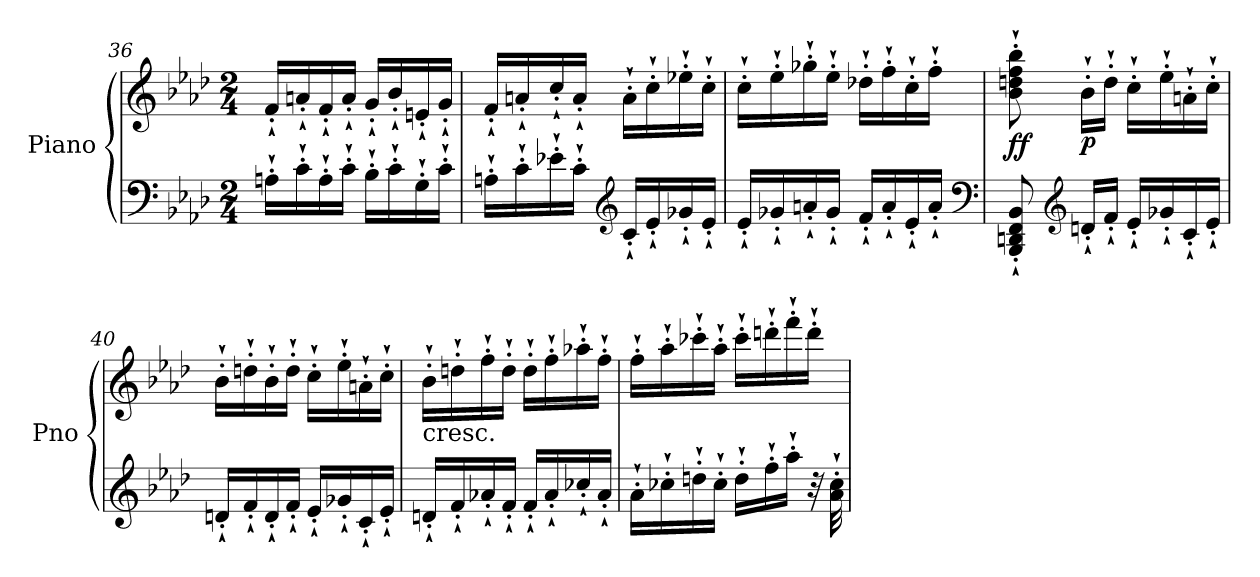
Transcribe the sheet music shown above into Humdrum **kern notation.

**kern	**kern	**dynam
*part1	*part1	*part1
*staff2	*staff1	*staff1/2
*I"Piano	*	*
*I'Pno	*	*
!!LO:LB:g=z
*clefF4	*clefG2	*
*k[b-e-a-d-]	*k[b-e-a-d-]	*
*A-:	*A-:	*
*M2/4	*M2/4	*
=36	=36	=36
16An`'\LL	16f`'/LL	.
16c`'\	16an`'/	.
16A`'\	16f`'/	.
16c`'\JJ	16a`'/JJ	.
16B-`'\LL	16g`'/LL	.
16c`'\	16b-`'/	.
16G`'\	16en`'/	.
16c`'\JJ	16g`'/JJ	.
=37	=37	=37
16An`'\LL	16f`'/LL	.
16c`'\	16an`'/	.
16e-X`'\	16cc`'/	.
16c`'\JJ	16a`'/JJ	.
*clefG2	*	*
16c`'/LL	16a`'\LL	.
16e-`'/	16cc`'\	.
16g-X`'/	16ee-X`'\	.
16e-`'/JJ	16cc`'\JJ	.
=38	=38	=38
16e-`'/LL	16cc`'\LL	.
16g-X`'/	16ee-`'\	.
16an`'/	16gg-X`'\	.
16g-`'/JJ	16ee-`'\JJ	.
16f`'/LL	16dd-X`'\LL	.
16a`'/	16ff`'\	.
16e-`'/	16cc`'\	.
16a`'/JJ	16ff`'\JJ	.
*clefF4	*	*
=39	=39	=39
!	!	!LO:DY:b
8BBB-/`' 8DDn/`' 8FF/`' 8BB-/`'	8b-\`' 8ddn\`' 8ff\`' 8bb-\`'	ff
*clefG2	*	*
!	!	!LO:DY:b
16dn`'/LL	16b-`'\LL	p
16f`'/JJ	16dd`'\JJ	.
16e-`'/LL	16cc`'\LL	.
16g-X`'/	16ee-`'\	.
16c`'/	16an`'\	.
16e-`'/JJ	16cc`'\JJ	.
=40	=40	=40
16dn`'/LL	16b-`'\LL	.
16f`'/	16ddn`'\	.
16d`'/	16b-`'\	.
16f`'/JJ	16dd`'\JJ	.
16e-`'/LL	16cc`'\LL	.
16g-X`'/	16ee-`'\	.
16c`'/	16an`'\	.
16e-`'/JJ	16cc`'\JJ	.
!!LO:LB:g=z
=41	=41	=41
!	!LO:TX:b:t=cresc.	!
16dn`'/LL	16b-`'\LL	.
16f`'/	16ddn`'\	.
16a-X`'/	16ff`'\	.
16f`'/JJ	16dd`'\JJ	.
16f`'/LL	16dd`'\LL	.
16a-`'/	16ff`'\	.
16cc-X`'/	16aa-X`'\	.
16a-`'/JJ	16ff`'\JJ	.
=42	=42	=42
16a-`'\LL	16ff`'\LL	.
16cc-X`'\	16aa-`'\	.
16ddn`'\	16ccc-X`'\	.
16cc-`'\JJ	16aa-`'\JJ	.
16dd`'\LL	16ccc-`'\LL	.
16ff`'\	16dddn`'\	.
16aa-`'\JJ	16fff`'\	.
32r	16ddd`'\JJ	.
32a-\`' 32cc-\`'	.	.
=	=	=
*-	*-	*-
